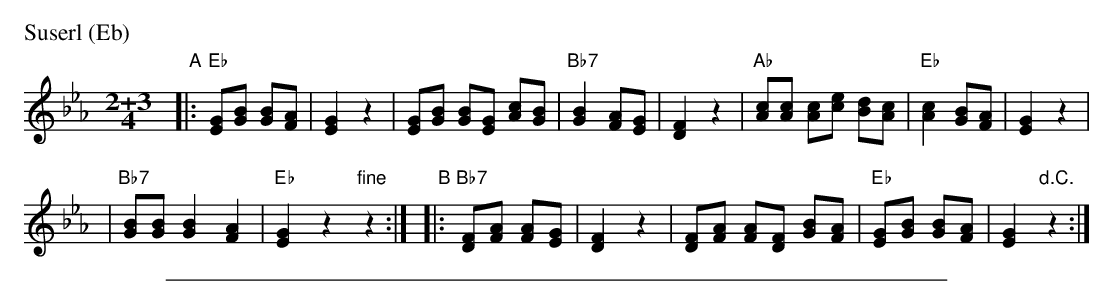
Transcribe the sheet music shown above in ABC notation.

X:1
M: 2+3/4
L: 1/8
P: Suserl (Eb)
K: Eb
"A"|: "Eb"[GE][BG] [BG][AF] | [G2E2] z2 \
| [GE][BG] [BG][GE] [cA][BG] \
| "Bb7"[B2G2] [AF][GE] | [F2D2] z2 \
| "Ab"[cA][cA] [cA][ec] [dB][cA] \
| "Eb"[c2A2] [BG][AF] | [G2E2]  z2 |
| "Bb7"[BG][BG] [B2G2] [A2F2] | "Eb"[G2E2] z2 "fine"z2 :| \
"B"|: "Bb7"[FD][AF] [AF][GE] | [F2D2] z2 \
| [FD][AF] [AF][FD] [BG][AF] \
| "Eb"[GE][BG] [BG][AF] | [G2E2] "d.C."z2 :|
